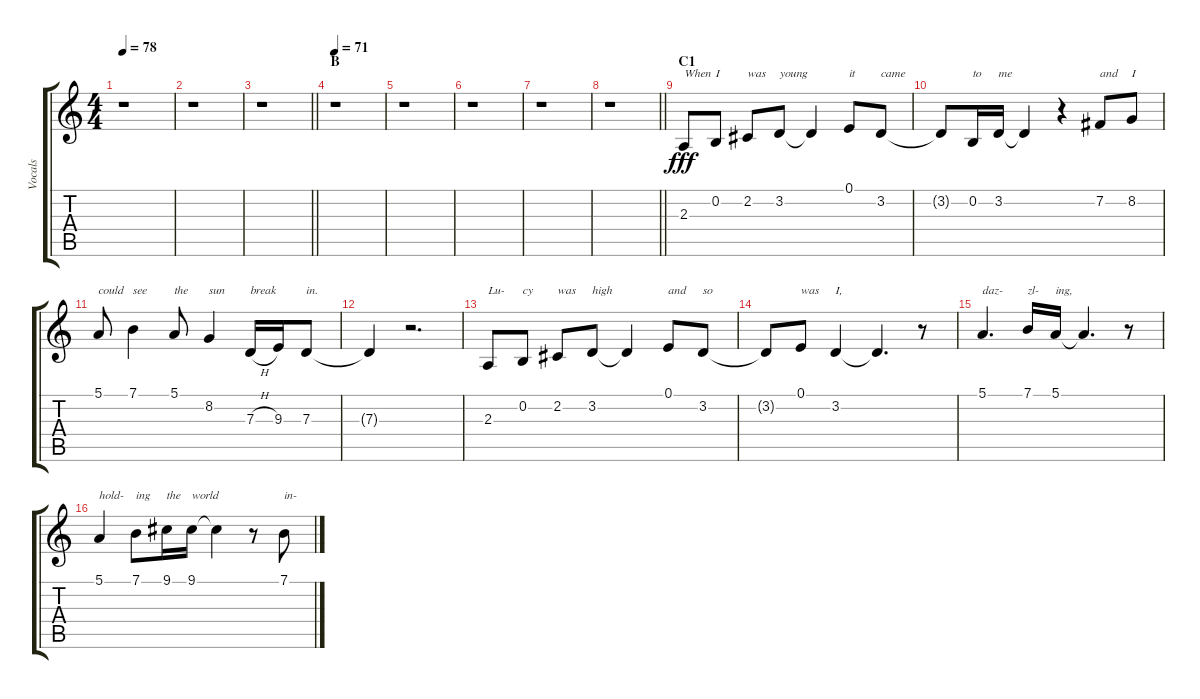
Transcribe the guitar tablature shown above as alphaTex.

\track ("Vocals" "Vocals") {instrument lead6voice}
\staff {score tabs}
\tuning (E4 B3 G3 D3 A2 E2) {hide}
\ts (4 4)
\tempo 78
\clef g2
\ks c
r.1{dy fff} |
r.1 |
\barLineRight lightlight
r.1 |
\section ("" "B")
\tempo 71
r.1 |
r.1 |
r.1 |
r.1 |
\barLineRight lightlight
r.1 |
\section ("" "C1")
2.3.8{txt "When"} 0.2.8{txt "I"} 2.2.8{txt "was"} 3.2.8{txt "young"} 3.2{t}.4 0.1.8{txt "it"} 3.2.8{txt "came"} |
3.2{t}.8 0.2.16{txt "to"} 3.2.16{txt "me"} 3.2{t}.4 r.4 7.2.8{txt "and"} 8.2.8{txt "I"} |
5.1.8{txt "could"} 7.1.4{txt "see"} 5.1.8{txt "the"} 8.2.4{txt "sun"} 7.3{h}.16{txt "break"} 9.3.16 7.3.8{txt "in."} |
7.3{t}.4 r.2{d} |
2.3.8{txt "Lu-"} 0.2.8{txt "cy"} 2.2.8{txt "was"} 3.2.8{txt "high"} 3.2{t}.4 0.1.8{txt "and"} 3.2.8{txt "so"} |
3.2{t}.8 0.1.8{txt "was"} 3.2.4{txt "I,"} 3.2{t}.4{d} r.8 |
5.1.4{d txt "daz-"} 7.1.16{txt "zl-"} 5.1.16{txt "ing,"} 5.1{t}.4{d} r.8 |
5.1.4{txt "hold-"} 7.1.8{txt "ing"} 9.1.16{txt "the"} 9.1.16{txt "world"} 9.1{t}.4 r.8 7.1.8{txt "in-"}
